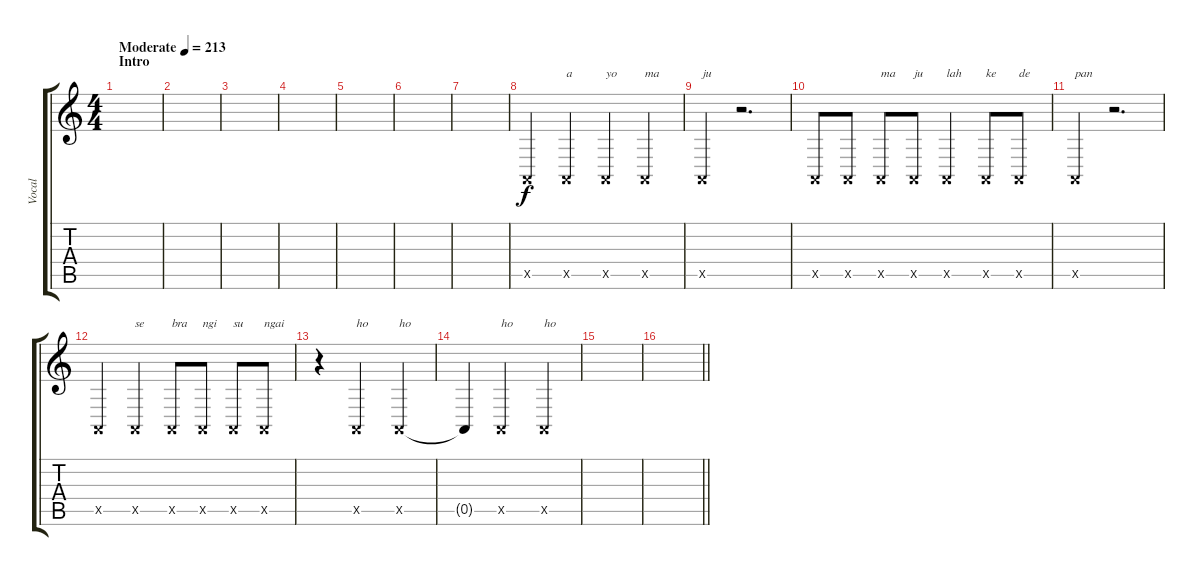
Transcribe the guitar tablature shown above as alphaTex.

\track ("Vocal" "Vocal") {instrument violin}
\staff {score tabs}
\tuning (E4 B3 G3 D3 A2 E2) {hide}
\ts (4 4)
\section ("" "Intro")
\tempo (213 "Moderate")
\clef g2
\ks c
|
|
|
|
|
|
|
0.5{x}.4 0.5{x}.4{txt "a"} 0.5{x}.4{txt "yo"} 0.5{x}.4{txt "ma"} |
0.5{x}.4{txt "ju"} r.2{d} |
0.5{x}.8 0.5{x}.8 0.5{x}.8{txt "ma"} 0.5{x}.8{txt "ju"} 0.5{x}.4{txt "lah"} 0.5{x}.8{txt "ke"} 0.5{x}.8{txt "de"} |
0.5{x}.4{txt "pan"} r.2{d} |
0.5{x}.4 0.5{x}.4{txt "se"} 0.5{x}.8{txt "bra"} 0.5{x}.8{txt "ngi"} 0.5{x}.8{txt "su"} 0.5{x}.8{txt "ngai"} |
r.4 0.5{x}.2{txt "ho"} 0.5{x}.4{txt "ho"} |
0.5{t}.4 0.5{x}.2{txt "ho"} 0.5{x}.4{txt "ho"} |
|
\barLineRight lightlight
